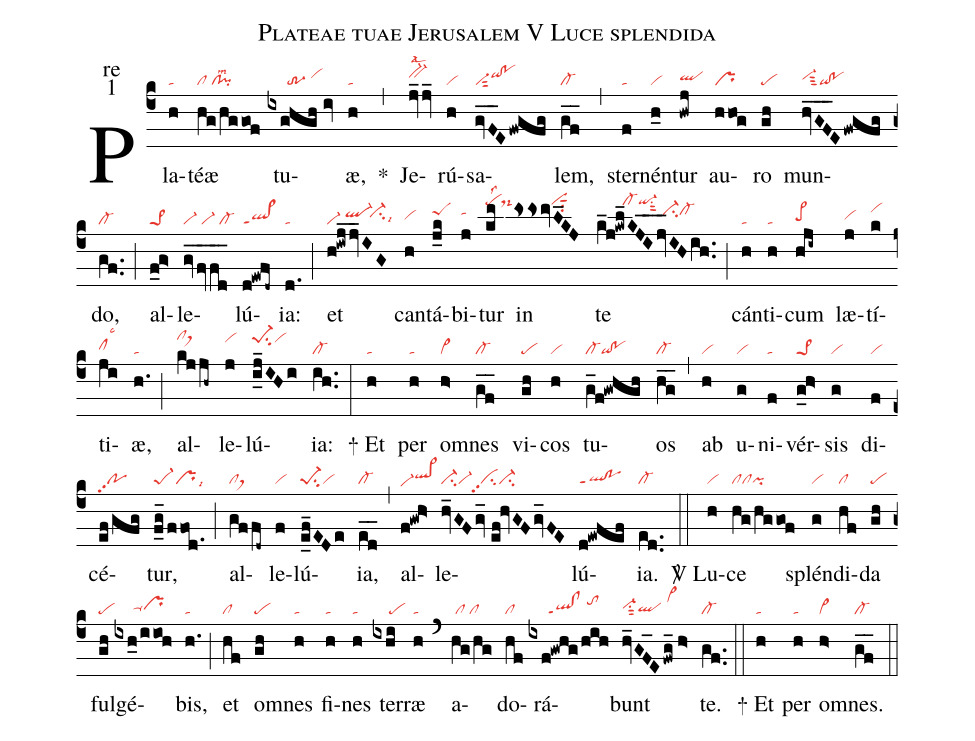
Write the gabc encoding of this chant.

name:Plateae tuae Jerusalem V Luce splendida;
office-part:re;
mode:1;
nabc-lines:1;
%%
(c4) Pla(h|ta)téæ(hg/hggof|cl/cl!pilsm2) tu(ixghgh//iv|//////tr-3/vihi)æ,(h|ta) <sp>*</sp>(,)
Je(jv_jv_|bv-hilsal2)rú(h|vi)sa(gvF__E/fwgfg|vi-sut2qihi!pohi)lem,(gf__|cl-) (,)
ster(f|ta)nén(h_0|vi)tur(hwj|qlhh) au(hhog|pr)ro(gh|pe)
mun(hvGF___E/fwgfg|vi-hhsut3qi!po)do,(gf..|cl-) (;)
al(f_g>|pe>1)le(gv_/fv_/fd__|vi-/vi-/cl-)lú(d!ewfd~|ql>ppt1)ia:(d.|ta) (;)
et(h!iwj_/jv_IG|vi-/ql-hi`ci-hilsi9) can(h|vihh)tá(j_k|peShj)bi(j|tahj)tur(km|pehnlss2)
in(msmsmvL_KJ|````ds-hn///////////vihnsut1su2) te(k_j!kwl_KJI__jv_IHih..|////////cl-hnqi-hnsu1sut2/ci-hjcl-hj) (;)
cán(h|ta)ti(h|ta)cum(hji~|pe>hh) læ(j|vihh)tí(k|vihk)ti(ji|clhhlsc3)æ,(h.|ta) (;)
al(kj/jh~|clhlst>hl)le(j|vihk)lú(i_j_IHi|pe-1hksu2vihk)ia:(ih..|cl-) (:)

<sp>+</sp> Et(h|ta) per(h|ta) om(h>|vi>)nes(gf__|cl-) vi(gh|pe)cos(h|vi) tu(g_f!gwhgh|cl-qi!po)os(hg__|cl-) (,)
ab(h|vi) u(g|vi)ni(f|ta)vér(g_h>|pe>1)sis(g|vi) di(f|vi)cé(ef/gfg|popp2)tur,(f_g_/ffod.|pe-1prlsi9) (;)
al(gf/fd~|clst>)le(f|vi)lú(e_f_EDe|pe-1su2vi)ia,(ed__|cl-) (,)
al(f!gwh>|vi-heql>hh)le(hv_GFgv_//ef!hvGFgv_FE|ci-vi-cipp2ci-)lú(d!ewfef|ql!poppt1)ia.(ed..|cl-) (::)

<sp>V/</sp> Lu(h|vi)ce(hg/hggof|clclpi) splén(g|vi)di(hf|cl)da(gh|pe)
ful(gh|pe)gé(ixh_0/iioh|//////prhhppu1)bis,(h.|ta) (;)
et(hf|cl) om(gh|pe)nes(h|ta) fi(h|ta)nes(h|ta) ter(ixhi|/////pe)ræ(h|ta) (`)
a(hg/hg|/cl/cl)do(hf|cl)rá(ixf!gwhg/hih|//////ql!clppt1/tohj)bunt(hv_GF_E/fwg_//h>|vi-hhsu1sut2qlhg/vi>hk)
te.(gf..|cl-) (::)

<sp>+</sp> Et(h|ta) per(h|ta) om(h>|vi>)nes.(gf__|cl-) (::)
